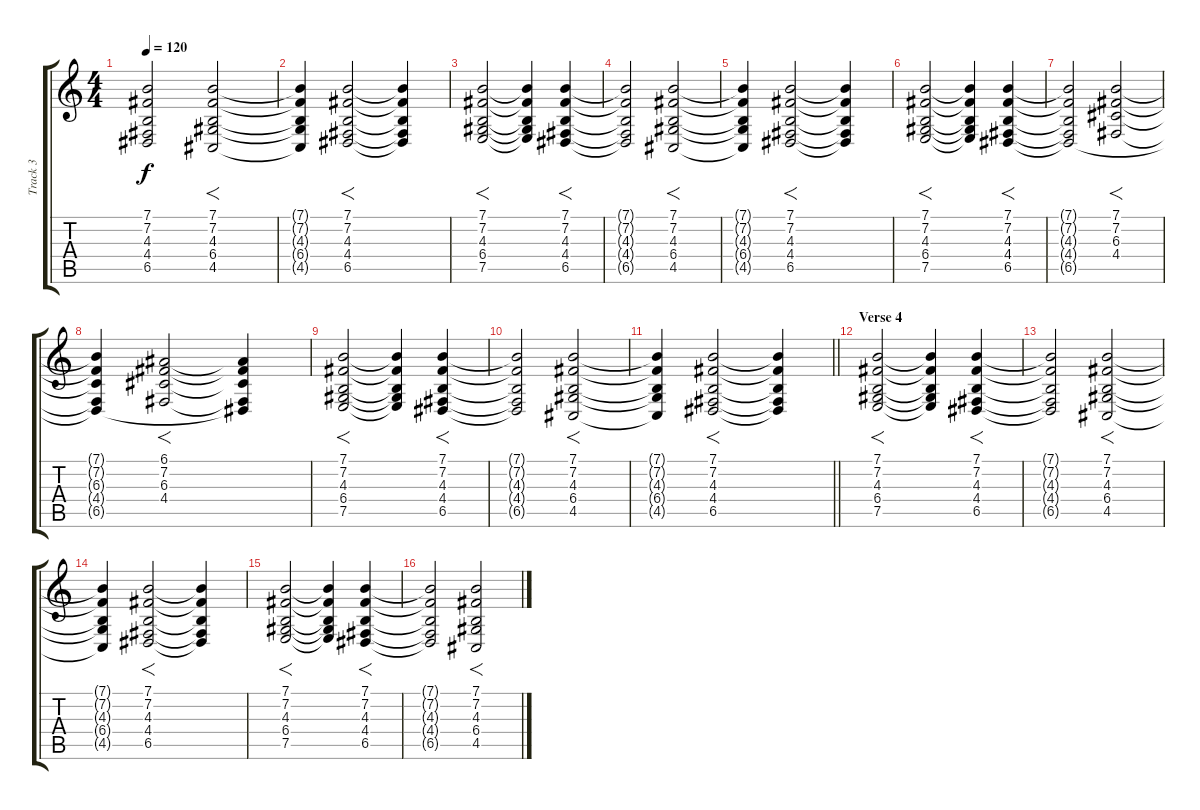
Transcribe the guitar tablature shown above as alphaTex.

\track ("Track 3" "Track 3") {instrument acousticgrandpiano}
\staff {score tabs}
\tuning (E4 B3 G3 D3 A2 E2) {hide}
\ts (4 4)
\tempo 120
\clef g2
\ks c
(7.1{t} 7.2{t} 4.3{t} 4.4{t} 6.5{t}).2{dy f} (7.1 7.2 4.3 6.4 4.5).2{f} |
(7.1{t} 7.2{t} 4.3{t} 6.4{t} 4.5{t}).4 (7.1 7.2 4.3 4.4 6.5).2{f} (7.1{t} 7.2{t} 4.3{t} 4.4{t} 6.5{t}).4 |
(7.1 7.2 4.3 6.4 7.5).2{f} (7.1{t} 7.2{t} 4.3{t} 6.4{t} 7.5{t}).4 (7.1 7.2 4.3 4.4 6.5).4{f} |
(7.1{t} 7.2{t} 4.3{t} 4.4{t} 6.5{t}).2 (7.1 7.2 4.3 6.4 4.5).2{f} |
(7.1{t} 7.2{t} 4.3{t} 6.4{t} 4.5{t}).4 (7.1 7.2 4.3 4.4 6.5).2{f} (7.1{t} 7.2{t} 4.3{t} 4.4{t} 6.5{t}).4 |
(7.1 7.2 4.3 6.4 7.5).2{f} (7.1{t} 7.2{t} 4.3{t} 6.4{t} 7.5{t}).4 (7.1 7.2 4.3 4.4 6.5).4{f} |
(7.1{t} 7.2{t} 4.3{t} 4.4{t} 6.5{t}).2 (7.1 7.2 6.3 4.4).2{f} |
(7.1{t} 7.2{t} 6.3{t} 4.4{t} 6.5{t}).4 (6.1 7.2 6.3 4.4).2{f} (6.1{t} 7.2{t} 6.3{t} 4.4{t} 6.5{t}).4 |
(7.1 7.2 4.3 6.4 7.5).2{f} (7.1{t} 7.2{t} 4.3{t} 6.4{t} 7.5{t}).4 (7.1 7.2 4.3 4.4 6.5).4{f} |
(7.1{t} 7.2{t} 4.3{t} 4.4{t} 6.5{t}).2 (7.1 7.2 4.3 6.4 4.5).2{f} |
\barLineRight lightlight
(7.1{t} 7.2{t} 4.3{t} 6.4{t} 4.5{t}).4 (7.1 7.2 4.3 4.4 6.5).2{f} (7.1{t} 7.2{t} 4.3{t} 4.4{t} 6.5{t}).4 |
\section ("" "Verse 4")
(7.1 7.2 4.3 6.4 7.5).2{f} (7.1{t} 7.2{t} 4.3{t} 6.4{t} 7.5{t}).4 (7.1 7.2 4.3 4.4 6.5).4{f} |
(7.1{t} 7.2{t} 4.3{t} 4.4{t} 6.5{t}).2 (7.1 7.2 4.3 6.4 4.5).2{f} |
(7.1{t} 7.2{t} 4.3{t} 6.4{t} 4.5{t}).4 (7.1 7.2 4.3 4.4 6.5).2{f} (7.1{t} 7.2{t} 4.3{t} 4.4{t} 6.5{t}).4 |
(7.1 7.2 4.3 6.4 7.5).2{f} (7.1{t} 7.2{t} 4.3{t} 6.4{t} 7.5{t}).4 (7.1 7.2 4.3 4.4 6.5).4{f} |
(7.1{t} 7.2{t} 4.3{t} 4.4{t} 6.5{t}).2 (7.1 7.2 4.3 6.4 4.5).2{f}
